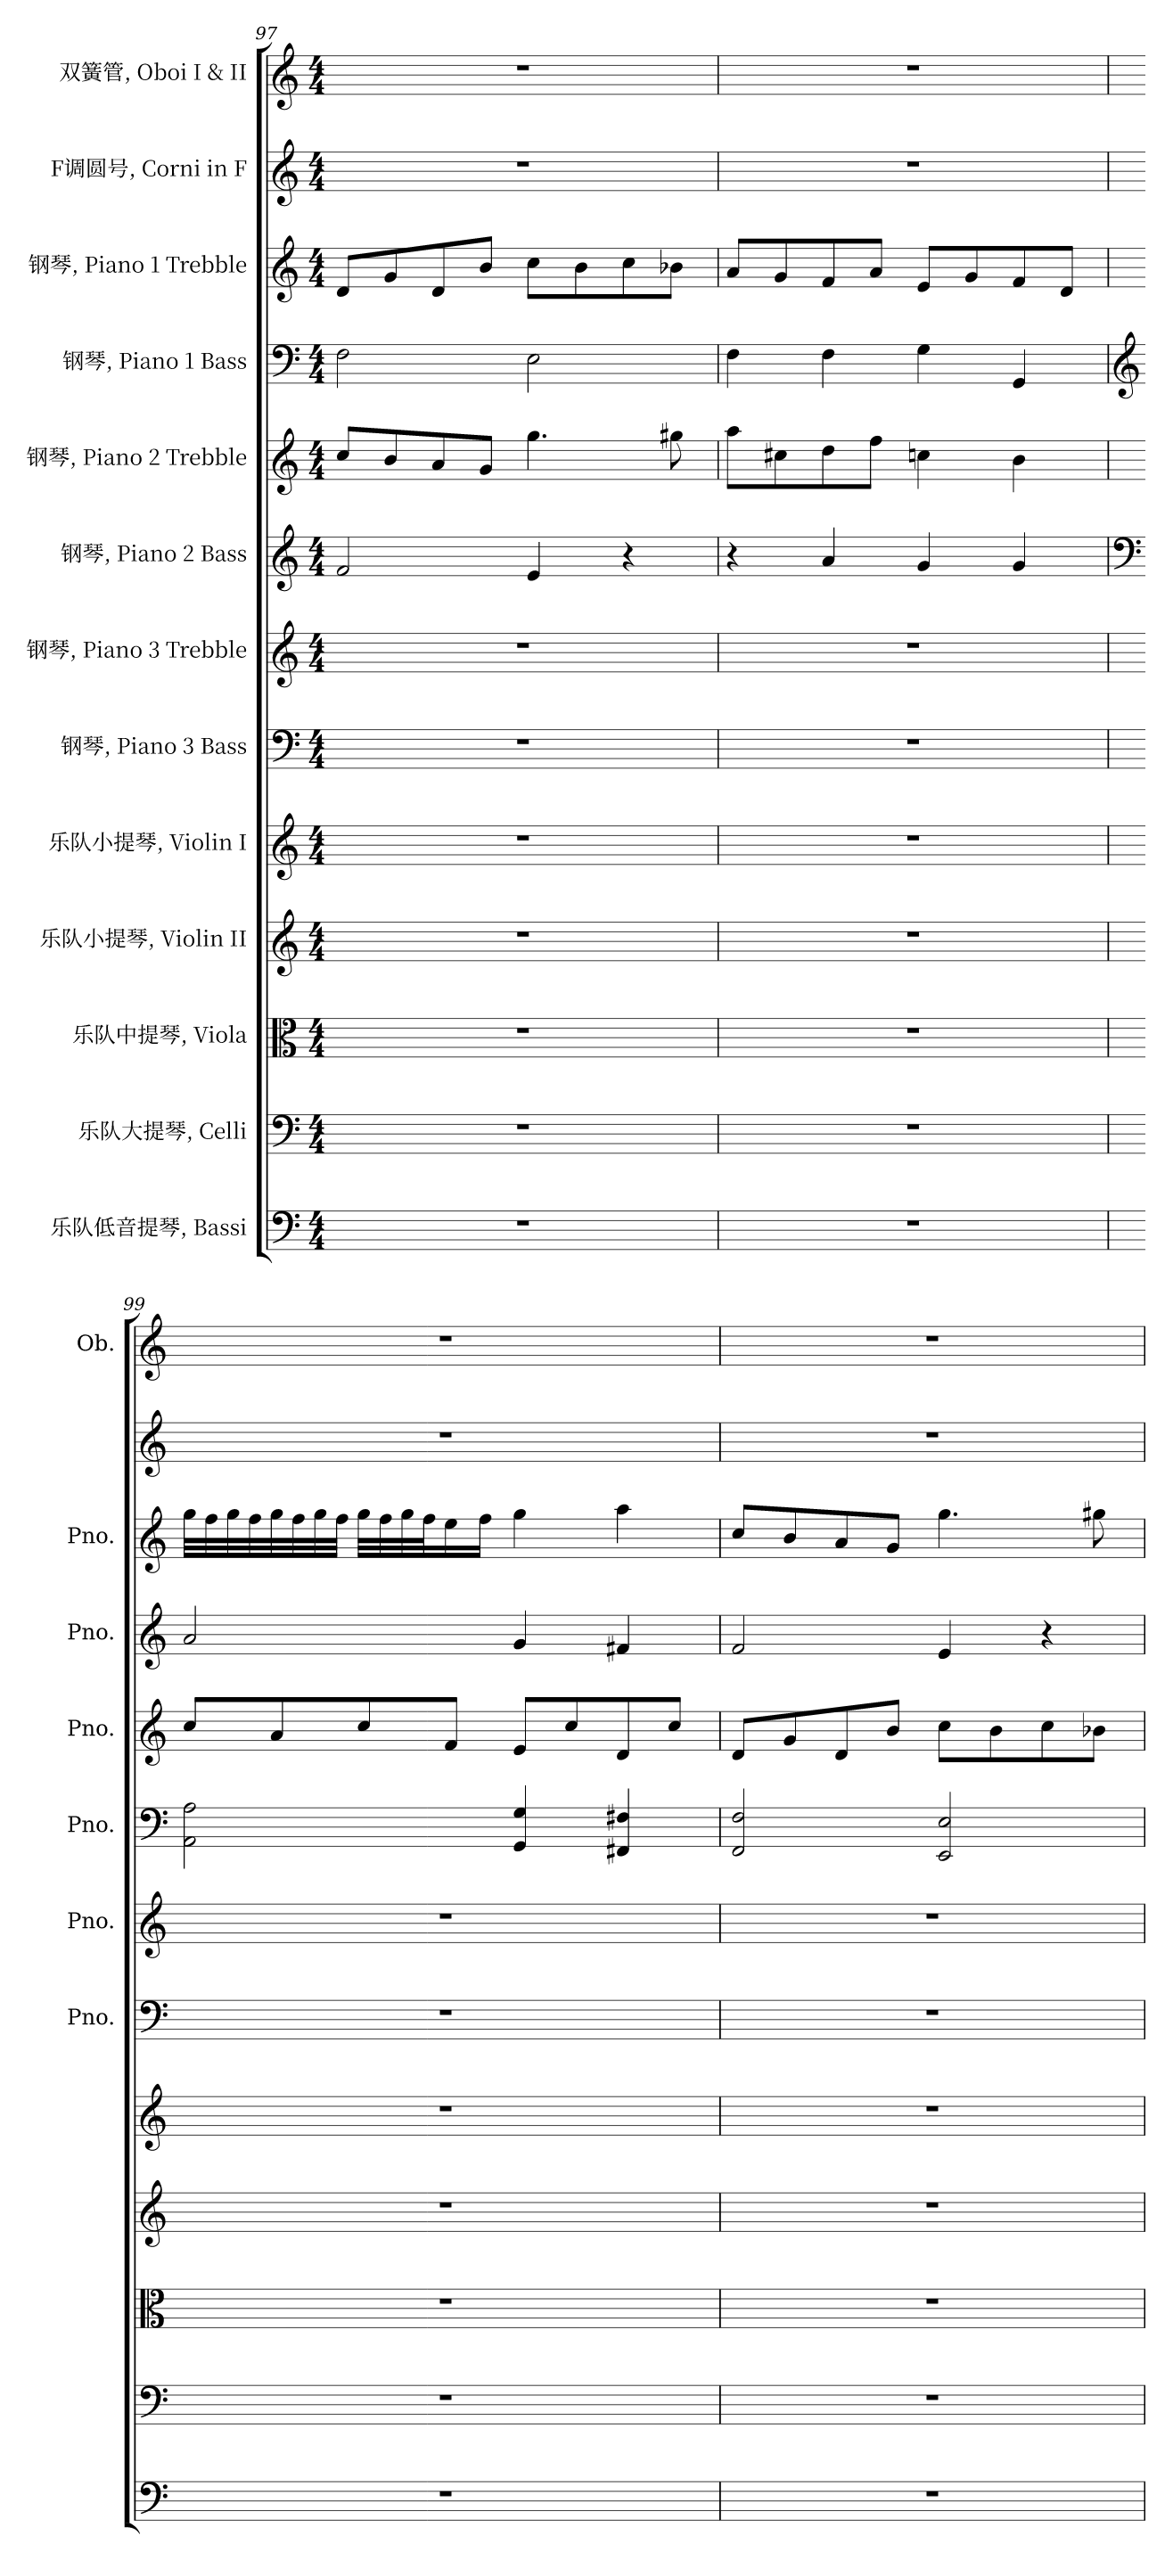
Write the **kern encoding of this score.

**kern	**kern	**kern	**kern	**kern	**kern	**kern	**kern	**kern	**kern	**kern	**kern	**kern
*part13	*part12	*part11	*part10	*part9	*part8	*part7	*part6	*part5	*part4	*part3	*part2	*part1
*staff13	*staff12	*staff11	*staff10	*staff9	*staff8	*staff7	*staff6	*staff5	*staff4	*staff3	*staff2	*staff1
*I"乐队低音提琴, Bassi	*I"乐队大提琴, Celli	*I"乐队中提琴, Viola	*I"乐队小提琴, Violin II	*I"乐队小提琴, Violin I	*I"钢琴, Piano 3 Bass	*I"钢琴, Piano 3 Trebble	*I"钢琴, Piano 2 Bass	*I"钢琴, Piano 2 Trebble	*I"钢琴, Piano 1 Bass	*I"钢琴, Piano 1 Trebble	*I"F调圆号, Corni in F	*I"双簧管, Oboi I &amp; II
*	*	*	*	*	*I'Pno.	*I'Pno.	*I'Pno.	*I'Pno.	*I'Pno.	*I'Pno.	*	*I'Ob.
!!LO:PB:g=z
*clefF4	*clefF4	*clefC3	*clefG2	*clefG2	*clefF4	*clefG2	*clefG2	*clefG2	*clefF4	*clefG2	*clefG2	*clefG2
*ITrd7c12	*	*	*	*	*	*	*	*	*	*	*ITrd4c7	*
*k[]	*k[]	*k[]	*k[]	*k[]	*k[]	*k[]	*k[]	*k[]	*k[]	*k[]	*k[b-]	*k[]
*M4/4	*M4/4	*M4/4	*M4/4	*M4/4	*M4/4	*M4/4	*M4/4	*M4/4	*M4/4	*M4/4	*M4/4	*M4/4
*MM127	*MM127	*MM127	*MM127	*MM127	*MM127	*MM127	*MM127	*MM127	*MM127	*MM127	*MM127	*MM127
=97	=97	=97	=97	=97	=97	=97	=97	=97	=97	=97	=97	=97
1r	1r	1r	1r	1r	1r	1r	2f/	8cc/L	2F\	8d/L	1r	1r
.	.	.	.	.	.	.	.	8b/	.	8g/	.	.
.	.	.	.	.	.	.	.	8a/	.	8d/	.	.
.	.	.	.	.	.	.	.	8g/J	.	8b/J	.	.
.	.	.	.	.	.	.	4e/	4.gg\	2E\	8cc\L	.	.
.	.	.	.	.	.	.	.	.	.	8b\	.	.
.	.	.	.	.	.	.	4r	.	.	8cc\	.	.
.	.	.	.	.	.	.	.	8gg#X\	.	8b-X\J	.	.
=98	=98	=98	=98	=98	=98	=98	=98	=98	=98	=98	=98	=98
*	*	*	*	*	*	*	*	*	*	*	*	*MM127
1r	1r	1r	1r	1r	1r	1r	4r	8aa\L	4F\	8a/L	1r	1r
.	.	.	.	.	.	.	.	8cc#X\	.	8g/	.	.
.	.	.	.	.	.	.	4a/	8dd\	4F\	8f/	.	.
.	.	.	.	.	.	.	.	8ff\J	.	8a/J	.	.
.	.	.	.	.	.	.	4g/	4ccn\	4G\	8e/L	.	.
.	.	.	.	.	.	.	.	.	.	8g/	.	.
.	.	.	.	.	.	.	4g/	4b\	4GG/	8f/	.	.
.	.	.	.	.	.	.	.	.	.	8d/J	.	.
=99	=99	=99	=99	=99	=99	=99	=99	=99	=99	=99	=99	=99
*	*	*	*	*	*	*	*clefF4	*	*clefG2	*	*	*
1r	1r	1r	1r	1r	1r	1r	2AA\ 2A\	8cc/L	2a/	32gg\LLL	1r	1r
.	.	.	.	.	.	.	.	.	.	32ff\	.	.
.	.	.	.	.	.	.	.	.	.	32gg\	.	.
.	.	.	.	.	.	.	.	.	.	32ff\	.	.
.	.	.	.	.	.	.	.	8a/	.	32gg\	.	.
.	.	.	.	.	.	.	.	.	.	32ff\	.	.
.	.	.	.	.	.	.	.	.	.	32gg\	.	.
.	.	.	.	.	.	.	.	.	.	32ff\JJJ	.	.
.	.	.	.	.	.	.	.	8cc/	.	32gg\LLL	.	.
.	.	.	.	.	.	.	.	.	.	32ff\	.	.
.	.	.	.	.	.	.	.	.	.	32gg\	.	.
.	.	.	.	.	.	.	.	.	.	32ff\J	.	.
.	.	.	.	.	.	.	.	8f/J	.	16ee\	.	.
.	.	.	.	.	.	.	.	.	.	16ff\JJ	.	.
.	.	.	.	.	.	.	4GG/ 4G/	8e/L	4g/	4gg\	.	.
.	.	.	.	.	.	.	.	8cc/	.	.	.	.
.	.	.	.	.	.	.	4FF#X/ 4F#X/	8d/	4f#X/	4aa\	.	.
.	.	.	.	.	.	.	.	8cc/J	.	.	.	.
!!LO:PB:g=z
=100	=100	=100	=100	=100	=100	=100	=100	=100	=100	=100	=100	=100
*	*	*	*	*	*	*	*	*	*	*	*	*MM128
1r	1r	1r	1r	1r	1r	1r	2FF/ 2F/	8d/L	2f/	8cc/L	1r	1r
.	.	.	.	.	.	.	.	8g/	.	8b/	.	.
.	.	.	.	.	.	.	.	8d/	.	8a/	.	.
.	.	.	.	.	.	.	.	8b/J	.	8g/J	.	.
.	.	.	.	.	.	.	2EE/ 2E/	8cc\L	4e/	4.gg\	.	.
.	.	.	.	.	.	.	.	8b\	.	.	.	.
.	.	.	.	.	.	.	.	8cc\	4r	.	.	.
.	.	.	.	.	.	.	.	8b-X\J	.	8gg#X\	.	.
=	=	=	=	=	=	=	=	=	=	=	=	=
*-	*-	*-	*-	*-	*-	*-	*-	*-	*-	*-	*-	*-
